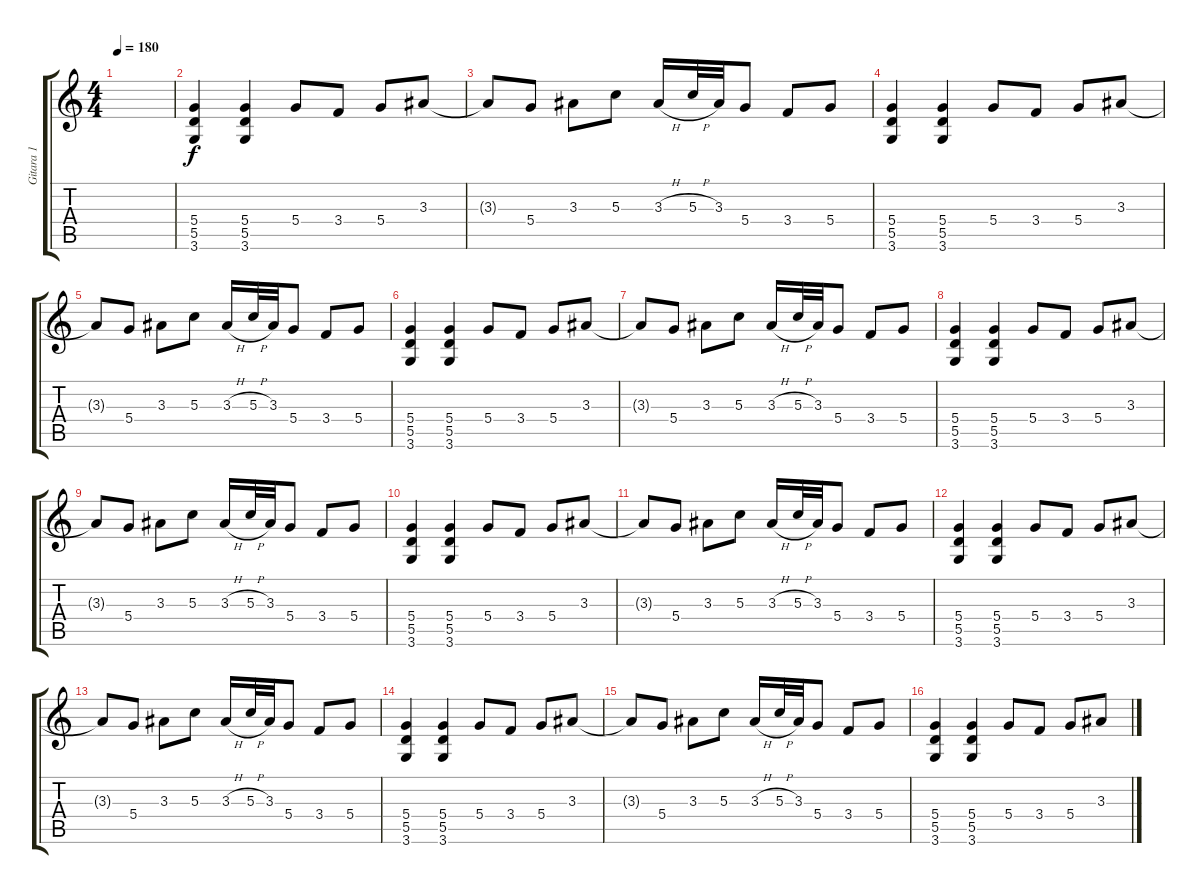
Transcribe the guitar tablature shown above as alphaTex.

\track ("Gitara 1" "Gitara 1") {instrument distortionguitar}
\staff {score tabs}
\tuning (E4 B3 G3 D3 A2 E2) {hide}
\ts (4 4)
\tempo 180
\clef g2
\ks c
|
(5.4 5.5 3.6).4 (5.4 5.5 3.6).4 5.4.8 3.4.8 5.4.8 3.3.8 |
3.3{t}.8 5.4.8 3.3.8 5.3.8 3.3{h}.16 5.3{h}.32 3.3.32 5.4.8 3.4.8 5.4.8 |
(5.4 5.5 3.6).4 (5.4 5.5 3.6).4 5.4.8 3.4.8 5.4.8 3.3.8 |
3.3{t}.8 5.4.8 3.3.8 5.3.8 3.3{h}.16 5.3{h}.32 3.3.32 5.4.8 3.4.8 5.4.8 |
(5.4 5.5 3.6).4 (5.4 5.5 3.6).4 5.4.8 3.4.8 5.4.8 3.3.8 |
3.3{t}.8 5.4.8 3.3.8 5.3.8 3.3{h}.16 5.3{h}.32 3.3.32 5.4.8 3.4.8 5.4.8 |
(5.4 5.5 3.6).4 (5.4 5.5 3.6).4 5.4.8 3.4.8 5.4.8 3.3.8 |
3.3{t}.8 5.4.8 3.3.8 5.3.8 3.3{h}.16 5.3{h}.32 3.3.32 5.4.8 3.4.8 5.4.8 |
(5.4 5.5 3.6).4 (5.4 5.5 3.6).4 5.4.8 3.4.8 5.4.8 3.3.8 |
3.3{t}.8 5.4.8 3.3.8 5.3.8 3.3{h}.16 5.3{h}.32 3.3.32 5.4.8 3.4.8 5.4.8 |
(5.4 5.5 3.6).4 (5.4 5.5 3.6).4 5.4.8 3.4.8 5.4.8 3.3.8 |
3.3{t}.8 5.4.8 3.3.8 5.3.8 3.3{h}.16 5.3{h}.32 3.3.32 5.4.8 3.4.8 5.4.8 |
(5.4 5.5 3.6).4 (5.4 5.5 3.6).4 5.4.8 3.4.8 5.4.8 3.3.8 |
3.3{t}.8 5.4.8 3.3.8 5.3.8 3.3{h}.16 5.3{h}.32 3.3.32 5.4.8 3.4.8 5.4.8 |
(5.4 5.5 3.6).4 (5.4 5.5 3.6).4 5.4.8 3.4.8 5.4.8 3.3.8
